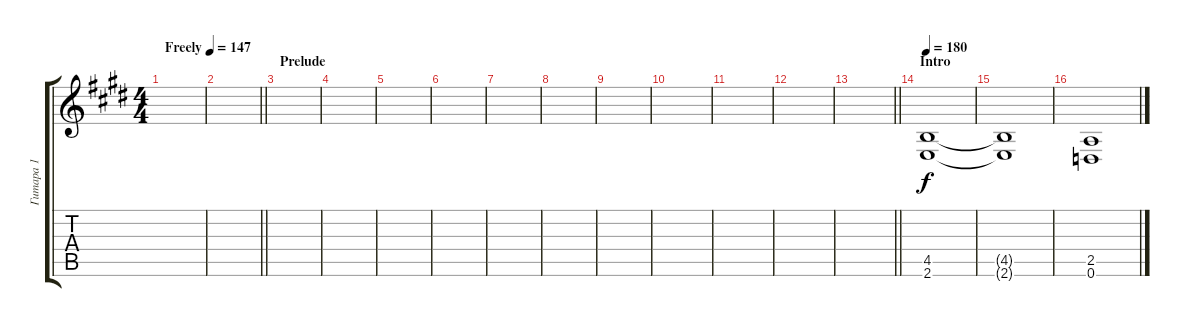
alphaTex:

\track ("Гитара 1" "Гитара 1") {instrument distortionguitar}
\staff {score tabs}
\tuning (D4 A3 F3 C3 G2 D2) {hide}
\ts (4 4)
\tempo (147 "Freely")
\clef g2
\ks c#minor
|
\barLineRight lightlight
|
\section ("" "Prelude")
|
|
|
|
|
|
|
|
|
|
\barLineRight lightlight
|
\section ("" "Intro")
\tempo 180
(4.5 2.6).1 |
(4.5{t} 2.6{t}).1 |
(2.5 0.6).1
